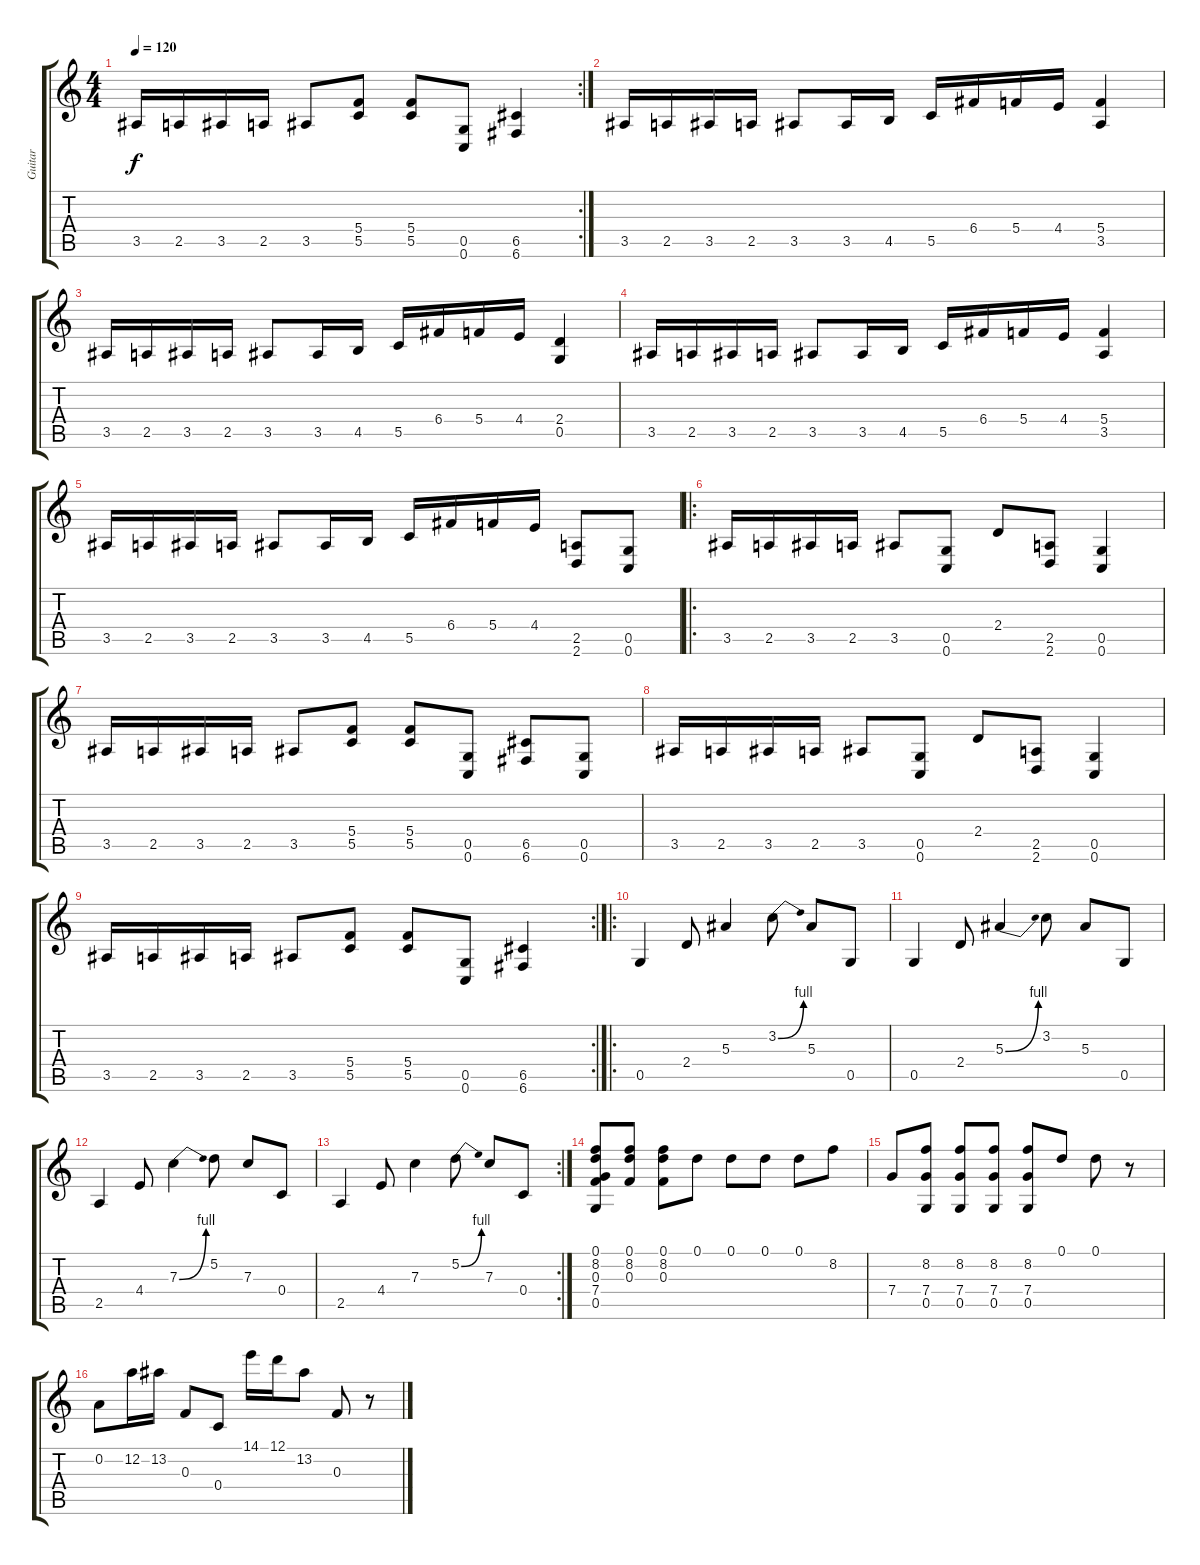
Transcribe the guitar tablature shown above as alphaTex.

\track ("Guitar" "Guitar") {instrument distortionguitar}
\staff {score tabs}
\tuning (D4 A3 F3 C3 G2 C2) {hide}
\rc 2
\ts (4 4)
\tempo 120
\clef g2
\ks c
3.5.16{dy f} 2.5.16 3.5.16 2.5.16 3.5.8 (5.4 5.5).8 (5.4 5.5).8 (0.5 0.6).8 (6.5 6.6).4 |
3.5.16 2.5.16 3.5.16 2.5.16 3.5.8 3.5.16 4.5.16 5.5.16 6.4.16 5.4.16 4.4.16 (5.4 3.5).4 |
3.5.16 2.5.16 3.5.16 2.5.16 3.5.8 3.5.16 4.5.16 5.5.16 6.4.16 5.4.16 4.4.16 (2.4 0.5).4 |
3.5.16 2.5.16 3.5.16 2.5.16 3.5.8 3.5.16 4.5.16 5.5.16 6.4.16 5.4.16 4.4.16 (5.4 3.5).4 |
3.5.16 2.5.16 3.5.16 2.5.16 3.5.8 3.5.16 4.5.16 5.5.16 6.4.16 5.4.16 4.4.16 (2.5 2.6).8 (0.5 0.6).8 |
\ro
3.5.16 2.5.16 3.5.16 2.5.16 3.5.8 (0.5 0.6).8 2.4.8 (2.5 2.6).8 (0.5 0.6).4 |
3.5.16 2.5.16 3.5.16 2.5.16 3.5.8 (5.4 5.5).8 (5.4 5.5).8 (0.5 0.6).8 (6.5 6.6).8 (0.5 0.6).8 |
3.5.16 2.5.16 3.5.16 2.5.16 3.5.8 (0.5 0.6).8 2.4.8 (2.5 2.6).8 (0.5 0.6).4 |
\rc 2
3.5.16 2.5.16 3.5.16 2.5.16 3.5.8 (5.4 5.5).8 (5.4 5.5).8 (0.5 0.6).8 (6.5 6.6).4 |
\ro
0.5.4{instrument electricguitarjazz} 2.4.8 5.3.4 3.2{be (bend 0 0 60 4)}.8 5.3.8 0.5.8 |
0.5.4 2.4.8 5.3{be (bend 0 0 60 4)}.4 3.2.8 5.3.8 0.5.8 |
2.5.4 4.4.8 7.3{be (bend 0 0 60 4)}.4 5.2.8 7.3.8 0.4.8 |
\rc 2
2.5.4 4.4.8 7.3.4 5.2{be (bend 0 0 60 4)}.8 7.3.8 0.4.8 |
(0.1 8.2 0.3 7.4 0.5).8{instrument electricguitarjazz} (0.1 8.2 0.3).8 (0.1 8.2 0.3).8 0.1.8 0.1.8 0.1.8 0.1.8 8.2.8 |
7.4.8 (8.2 7.4 0.5).8 (8.2 7.4 0.5).8 (8.2 7.4 0.5).8 (8.2 7.4 0.5).8 0.1.8 0.1.8 r.8 |
0.2.8 12.2.16 13.2.16 0.3.8 0.4.8 14.1.16 12.1.16 13.2.8 0.3.8 r.8
